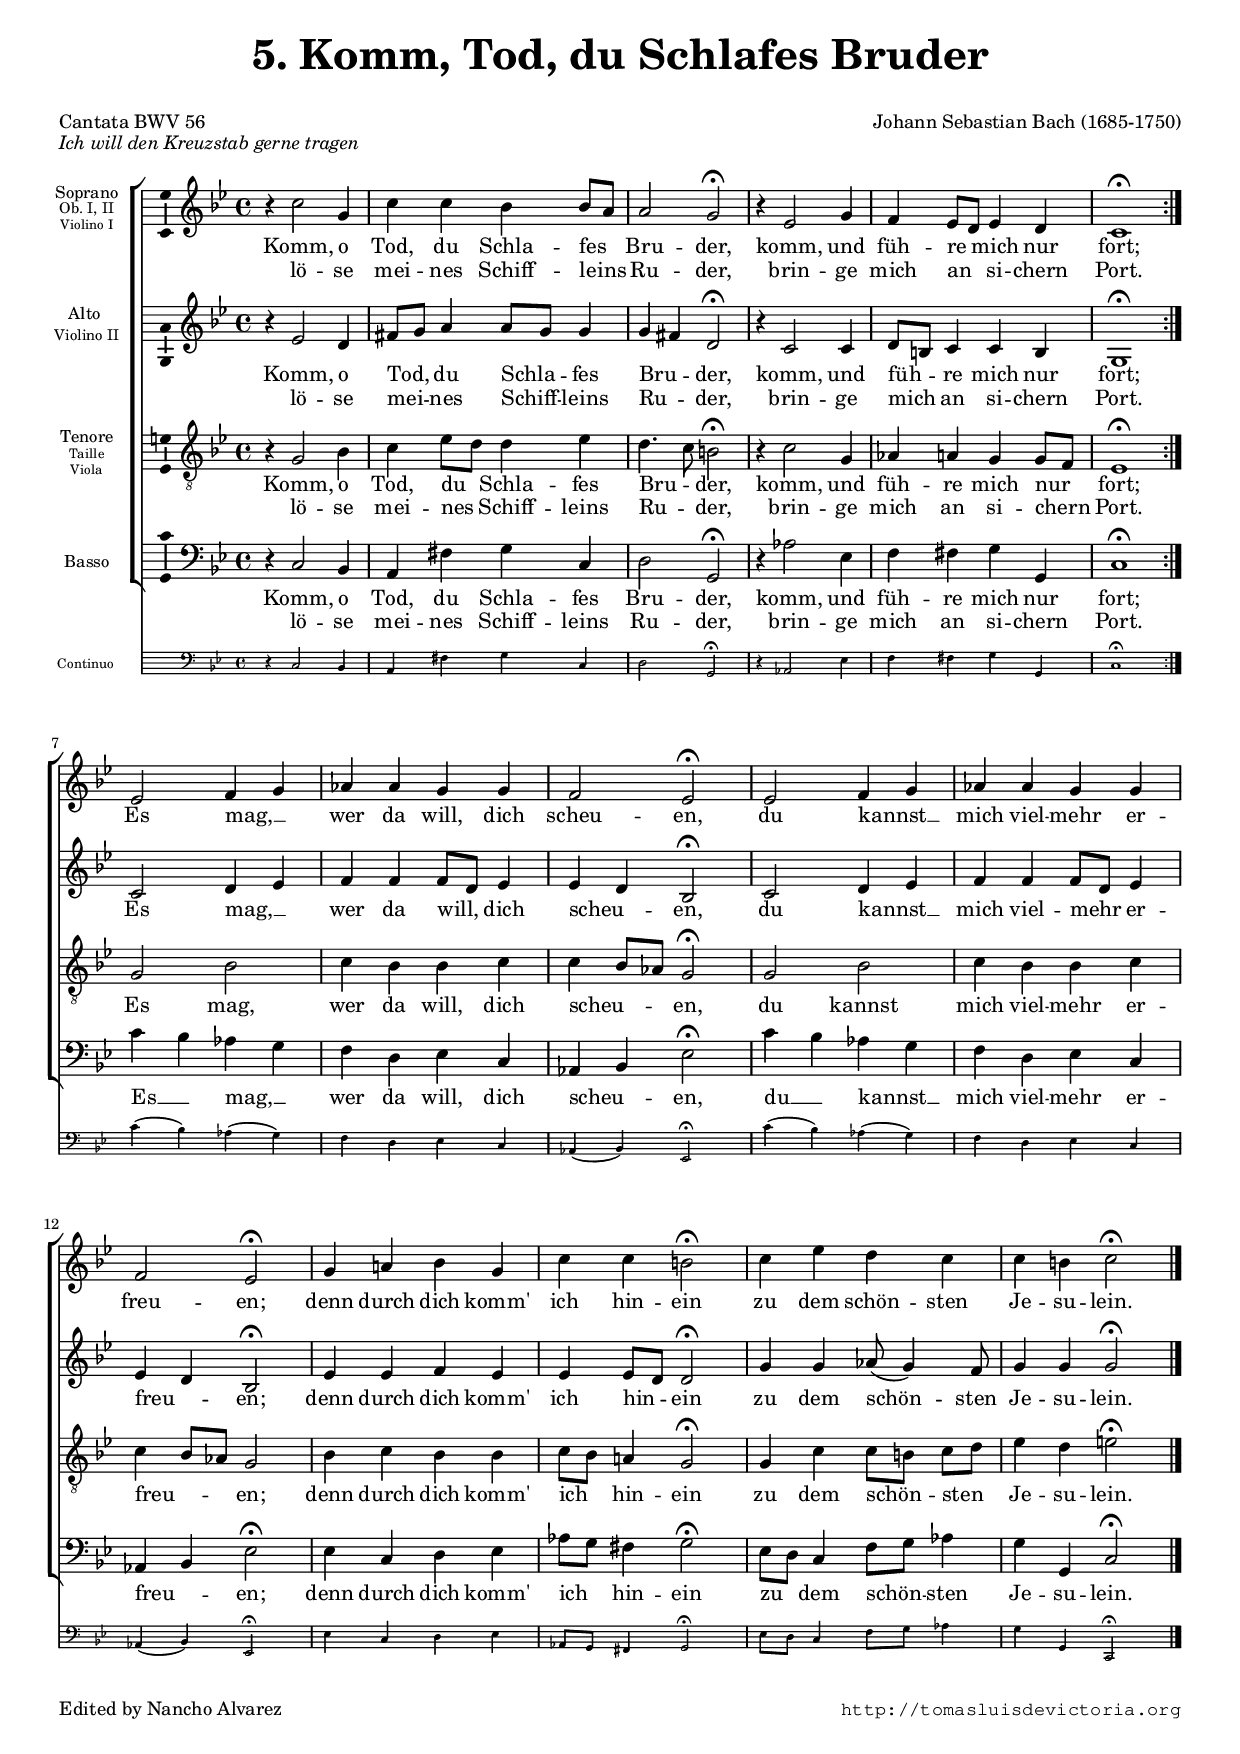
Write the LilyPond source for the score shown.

\version "2.18.0"

#(set-default-paper-size "a4")
#(set-global-staff-size 16.3)
#(ly:set-option 'point-and-click #f)
%mobile -s14.5 -i1.0 -m6 -ball

italicas=\override LyricText.font-shape = #'italic
rectas=\override LyricText.font-shape = #'upright
ss=\once \set suggestAccidentals = ##t
mtempo={\tempo 4 = 70 }
pfermata=\markup{"(" \musicglyph #"scripts.ufermata" ")"}
showMultiRests = { \set Staff.keepAliveInterfaces = #'( rhythmic-grob-interface multi-measure-rest-interface lyric-interface stanza-number-interface percent-repeat-interface) }
hideMultiRests = \unset Staff.keepAliveInterfaces
noados=\once \set Staff.aDueText = #""


htitle="BWV 56 - Komm, Tod, du Schlafes Bruder"
hcomposer="Bach"

\header {
        title=\markup{\fontsize #3 "5. Komm, Tod, du Schlafes Bruder"}
        %subtitle="Cantata BWV 56"
        %subsubtitle=\markup{\smaller \raise #1 \italic "Ich will den Kreuzstab gerne tragen" }
        subsubtitle=\markup{"  " }
        composer="Johann Sebastian Bach (1685-1750)"
        pdfauthor=\composer
        % basado en melodía escrita por Crüger en 1646
        poet = \markup{\column{"Cantata BWV 56" \raise #1  \italic "Ich will den Kreuzstab gerne tragen" }}
      
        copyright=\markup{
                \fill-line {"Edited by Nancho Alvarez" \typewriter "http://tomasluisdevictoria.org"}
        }
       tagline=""
}



global={\key bes \major \time 4/4
        \skip 1*6 \bar ":|." \break
	\skip 1*10 \bar "|."
}

cantus=\relative c''{
	r4 c2 g4
	c4 c bes bes8 a
	a2 g^\fermata
	r4 ees2 g4
	f4 ees8 d ees4 d
	c1^\fermata
	ees2 f4 g
	aes aes g g
	f2 ees^\fermata
	ees2 f4 g
	aes aes g g
	f2 ees^\fermata
	g4 a! bes g
	c c b2^\fermata
	c4 ees d c
	c b c2^\fermata
}

altus=\relative c'{
	r4 ees2 d4
	fis8 g a4 a8 g g4
	g4 fis d2^\fermata
	r4 c2 c4
	d8 b c4 c b
	g1^\fermata
	c2 d4 ees
	f4 f f8 d ees4
	ees4 d bes2^\fermata
	c2 d4 ees
	f4 f f8 d ees4
	ees4 d bes2^\fermata
	ees4 ees f ees
	ees ees8 d d2^\fermata
	g4 g aes8( g4) f8
	g4 g g2^\fermata
}

tenor=\relative c'{
	r4 g2 bes4
	c4 ees8 d d4 ees
	d4. c8 b2^\fermata
	r4 c2 g4
	aes a g g8 f
	ees1^\fermata
	g2 bes
	c4 bes bes c
	c bes8 aes g2^\fermata
	g2 bes
	c4 bes bes c
	c4 bes8 aes g2
	bes4 c bes bes
	c8 bes a!4 g2^\fermata
	g4 c c8[ b] c[ d]
	ees4 d e2^\fermata
}

bassus=\relative c{
	r4 c2 bes4
	a4 fis' g c,
	d2 g,^\fermata
	r4 aes'2 ees4
	f fis g4 g,
	c1^\fermata
	c'4 bes aes g
	f4 d ees c
	aes bes ees2^\fermata
	c'4 bes aes g
	f d ees c
	aes4 bes ees2^\fermata
	ees4 c d ees
	aes8 g fis4 g2^\fermata
	ees8 d c4 f8 g aes4
	g4 g, c2^\fermata
}

textocantus=\lyricmode{
Komm, o Tod, du Schla -- fes _ Bru -- der,
komm, und füh -- re _ mich nur fort;
Es mag, __ _ wer da will, dich scheu -- en,
du kannst __ _ mich viel -- mehr er -- freu -- en;
denn durch dich komm' ich hin -- ein
zu dem schön -- sten Je -- su -- lein.
}
textocantusb=\lyricmode{
lö -- se mei -- nes Schiff -- leins _ Ru -- der,
brin -- ge mich an _ si -- chern Port.

}

textoaltus=\lyricmode{
Komm, o Tod, _ du Schla -- _ fes Bru -- _ der,
komm, und füh -- _ re mich nur fort;
Es mag, __ _ wer da will, _ dich scheu -- _ en,
du kannst __ _ mich viel -- mehr _ er -- freu -- _ en;
denn durch dich komm' ich hin -- _ ein
zu dem schön -- sten Je -- su -- lein.
}
textoaltusb=\lyricmode{
lö -- se mei -- _ nes Schiff -- _ leins Ru -- _ der,
brin -- ge mich _ an si -- chern Port.

}


textotenor=\lyricmode{
Komm, o Tod, du _ Schla -- fes Bru -- _ der,
komm, und füh -- re mich nur _ fort;
Es mag, wer da will, dich scheu -- _ _ en,
du kannst mich viel -- mehr er -- freu -- _ _ en;
denn durch dich komm' ich _ hin -- ein
zu dem schön -- _ sten _ Je -- su -- lein.
}
textotenorb=\lyricmode{
lö -- se mei -- nes _ Schiff -- leins Ru -- _ der,
brin -- ge mich an si -- chern _ Port.

}


textobassus=\lyricmode{
Komm, o Tod, du Schla -- fes Bru -- der,
komm, und füh -- re mich nur fort;
Es __ _ mag, __ _ wer da will, dich scheu -- _ en,
du __ _ kannst __ _ mich viel -- mehr er -- freu -- _ en;
denn durch dich komm' ich _ hin -- ein
zu _ dem schön -- _ sten Je -- su -- lein.
}
textobassusb=\lyricmode{
lö -- se mei -- nes Schiff -- leins Ru -- der,
brin -- ge mich an si -- chern Port.

}


continuo=\relative c{
        r4 c2 bes4
	a4 fis' g c,
	d2 g,^\fermata
	r4 aes2 ees'4
	f fis g4 g,
	c1^\fermata
	c'4( bes) aes( g)
	f4 d ees c
	aes( bes) ees,2^\fermata
	c''4( bes) aes( g)
	f d ees c
	aes4( bes) ees,2^\fermata
	ees'4 c d ees
	aes,8 g fis4 g2^\fermata
	ees'8 d c4 f8 g aes4
	g4 g, c,2^\fermata
}


\score {\transpose c' c'{
<<
\new ChoirStaff<<

        \new Staff <<\global
        \new Voice="v1" {
                \set Staff.instrumentName=\markup{\fontsize #-2 \center-column {\larger "Soprano" \raise #0.5 "Ob. I, II" \smaller \raise #1 "Violino I"}}
                %\set Staff.shortInstrumentName="S"
                \clef "treble"
                \cantus }
        \new Lyrics \lyricsto "v1" {\textocantus }
        \new Lyrics \lyricsto "v1" {\textocantusb }
       >>

        \new Staff <<\global
        \new Voice="v2" {
                \set Staff.instrumentName=\markup{\fontsize #-2 \center-column{\larger "Alto " \raise #0 "Violino II"}}
                %\set Staff.shortInstrumentName="A"
                \clef "treble"
                \altus }
        \new Lyrics \lyricsto "v2" {\textoaltus }
        \new Lyrics \lyricsto "v2" {\textoaltusb }
       >>
        
        \new Staff <<\global
        \new Voice="v3" {
                \set Staff.instrumentName=\markup{\fontsize #-2 \center-column{\larger "Tenore" \smaller \raise #.5 "Taille" \smaller \raise #1.0 "Viola"}}
                %\set Staff.shortInstrumentName="T"
                \clef "G_8"
                \tenor }
        \new Lyrics \lyricsto "v3" {\textotenor }
        \new Lyrics \lyricsto "v3" {\textotenorb }
         >>

        \new Staff <<\global
        \new Voice="v4" {
                \set Staff.instrumentName=\markup{\fontsize #-2 \larger "Basso" }
                %\set Staff.shortInstrumentName="B"
                \clef "bass"
                \bassus }
        \new Lyrics \lyricsto "v4" {\textobassus }
        \new Lyrics \lyricsto "v4" {\textobassusb }
        >>        
>>
        \new Staff \with{
         fontSize = #-4
         \override StaffSymbol #'staff-space = #(magstep -4)
         \remove Ambitus_engraver
        }<<\global
	\new Voice="cont" {
		\set Staff.instrumentName=\markup{\larger "Continuo "}
		\clef "bass"
		\continuo }
        >>

>>

	} % transpose

\layout{ 
	\context {\Lyrics 
		\override VerticalAxisGroup.staff-affinity = #UP
		\override VerticalAxisGroup.nonstaff-relatedstaff-spacing =
			#'((basic-distance . 0) (minimum-distance . 0) (padding . .2))
		\override LyricText.font-size = #1.2
		\override LyricHyphen.minimum-distance = #0.5
	}
	\context {\Score 
		tempoHideNote = ##t
		\override BarNumber.padding = #2 
	}
	\context {\Voice 
		%melismaBusyProperties = #'()
		%autoBeaming = ##f
	}

        \context {\ChoirStaff 
                  \override StaffGrouper.staffgroup-staff-spacing =
                        #'((basic-distance . 15) (minimum-distance . 0) (padding . 1))
                  \override StaffGrouper.staff-staff-spacing =
                        #'((basic-distance . 12) (minimum-distance . 0) (padding . 1))
        }

        \context {\StaffGroup
                  \override StaffGrouper.staffgroup-staff-spacing =
                        #'((basic-distance . 15) (minimum-distance . 0) (padding . 1))
                  \override StaffGrouper.staff-staff-spacing =
                        #'((basic-distance . 11) (minimum-distance . 0) (padding . 1))
        }

	\context {\Staff 
                \RemoveEmptyStaves %notablet
                %\override VerticalAxisGroup.remove-first = ##t
		%\override VerticalAxisGroup.staff-staff-spacing =
		%	#'((basic-distance . 10) (minimum-distance . 0) (padding . 1))
		\consists Ambitus_engraver 
		\override LigatureBracket.padding = #1
	}
}

%\midi { \mtempo }

}


\paper{
	evenHeaderMarkup=\markup  \fill-line { \fromproperty #'page:page-number-string \htitle \hcomposer }
	oddHeaderMarkup= \markup  \fill-line { \on-the-fly #not-first-page \hcomposer \on-the-fly #not-first-page \htitle \on-the-fly #not-first-page \fromproperty #'page:page-number-string }
	system-count=3
	page-count = 1
	%systems-per-page = 3
	ragged-last-bottom = ##f
	indent=1.4\cm
	system-system-spacing =
	#'((basic-distance . 22) (minimum-distance . 0) (padding . 5))
	top-system-spacing = % header
	#'((basic-distance . 12) (minimum-distance . 0) (padding . 0))
	last-bottom-spacing = % footer
	#'((basic-distance . 15) (minimum-distance . 0) (padding . 0))
	markup-system-spacing.padding = #1.5
	markup-system-spacing.padding = #2
}